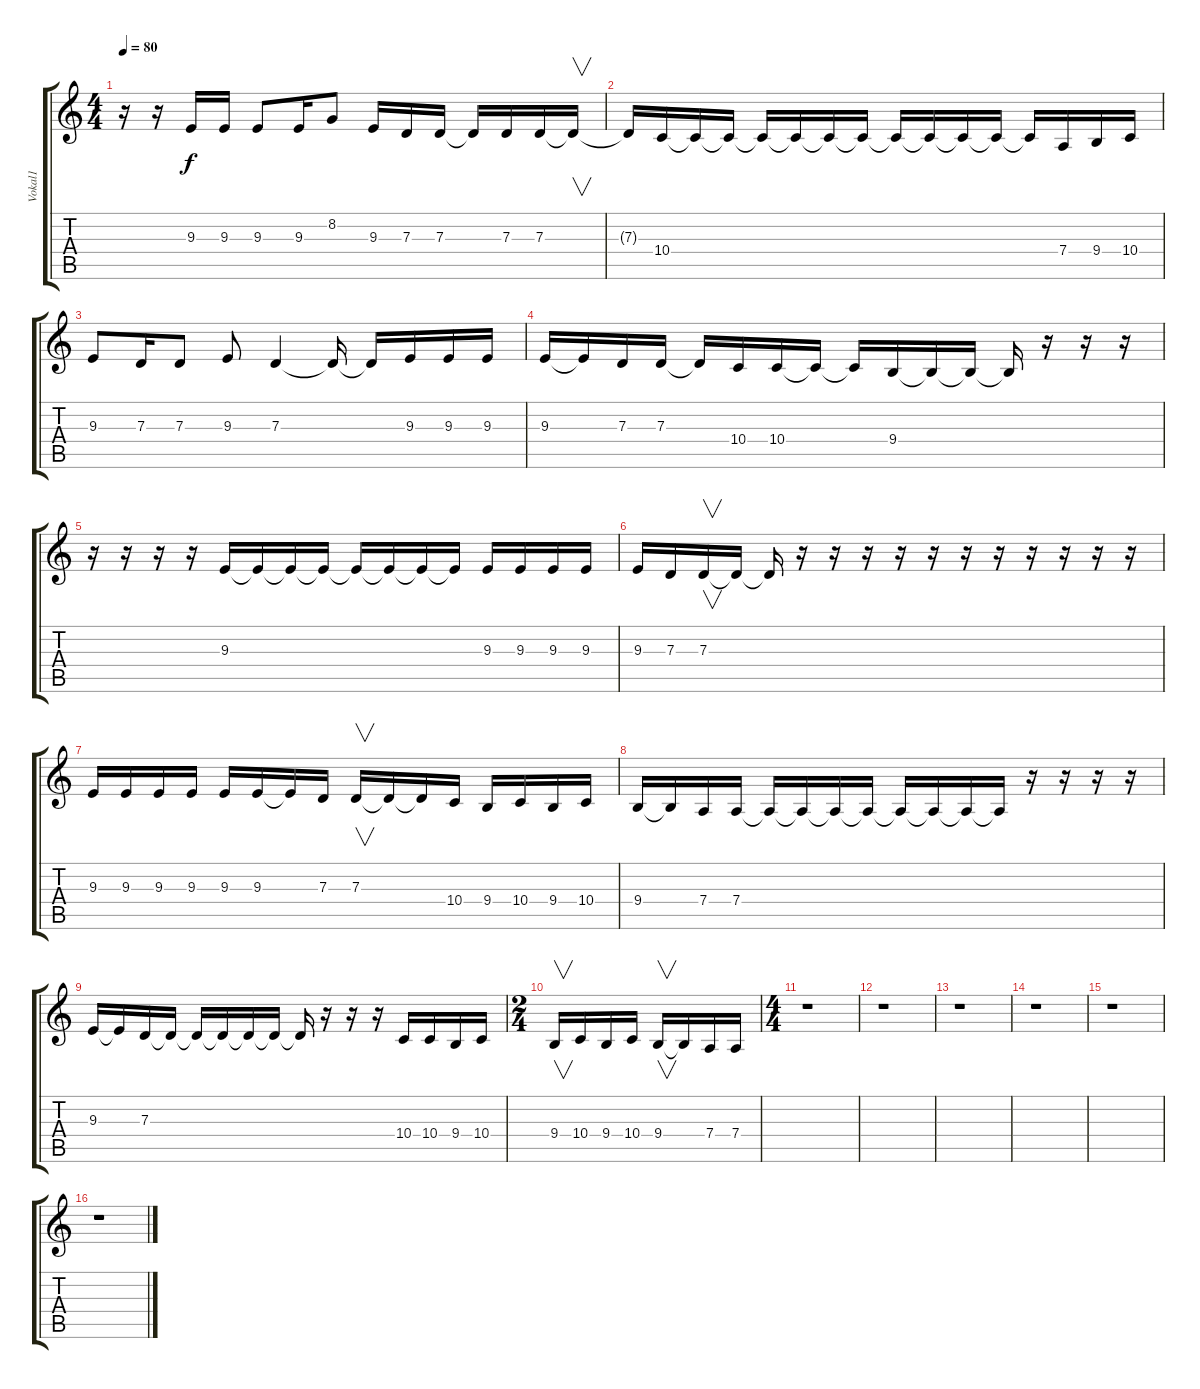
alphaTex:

\track ("Vokal1" "Vokal1") {instrument bassoon}
\staff {score tabs}
\tuning (E4 B3 G3 D3 A2 E2) {hide}
\ts (4 4)
\tempo 80
\clef g2
\ks c
r.16{dy f} r.16 9.3.16 9.3.16 9.3.8 9.3.16 8.2.8 9.3.16 7.3.16 7.3.16 7.3{t}.16 7.3.16 7.3.16 7.3{t}.16{v} |
7.3{t}.16 10.4.16 10.4{t}.16 10.4{t}.16 10.4{t}.16 10.4{t}.16 10.4{t}.16 10.4{t}.16 10.4{t}.16 10.4{t}.16 10.4{t}.16 10.4{t}.16 10.4{t}.16 7.4.16 9.4.16 10.4.16 |
9.3.8 7.3.16 7.3.8 9.3.8 7.3.4 7.3{t}.16 7.3{t}.16 9.3.16 9.3.16 9.3.16 |
9.3.16 9.3{t}.16 7.3.16 7.3.16 7.3{t}.16 10.4.16 10.4.16 10.4{t}.16 10.4{t}.16 9.4.16 9.4{t}.16 9.4{t}.16 9.4{t}.16 r.16 r.16 r.16 |
r.16 r.16 r.16 r.16 9.3.16 9.3{t}.16 9.3{t}.16 9.3{t}.16 9.3{t}.16 9.3{t}.16 9.3{t}.16 9.3{t}.16 9.3.16 9.3.16 9.3.16 9.3.16 |
9.3.16 7.3.16 7.3.16{v} 7.3{t}.16 7.3{t}.16 r.16 r.16 r.16 r.16 r.16 r.16 r.16 r.16 r.16 r.16 r.16 |
9.3.16 9.3.16 9.3.16 9.3.16 9.3.16 9.3.16 9.3{t}.16 7.3.16 7.3.16{v} 7.3{t}.16 7.3{t}.16 10.4.16 9.4.16 10.4.16 9.4.16 10.4.16 |
9.4.16 9.4{t}.16 7.4.16 7.4.16 7.4{t}.16 7.4{t}.16 7.4{t}.16 7.4{t}.16 7.4{t}.16 7.4{t}.16 7.4{t}.16 7.4{t}.16 r.16 r.16 r.16 r.16 |
9.3.16 9.3{t}.16 7.3.16 7.3{t}.16 7.3{t}.16 7.3{t}.16 7.3{t}.16 7.3{t}.16 7.3{t}.16 r.16 r.16 r.16 10.4.16 10.4.16 9.4.16 10.4.16 |
\ts (2 4)
9.4.16{v} 10.4.16 9.4.16 10.4.16 9.4.16{v} 9.4{t}.16 7.4.16 7.4.16 |
\ts (4 4)
r.1 |
r.1 |
r.1 |
r.1 |
r.1 |
r.1
